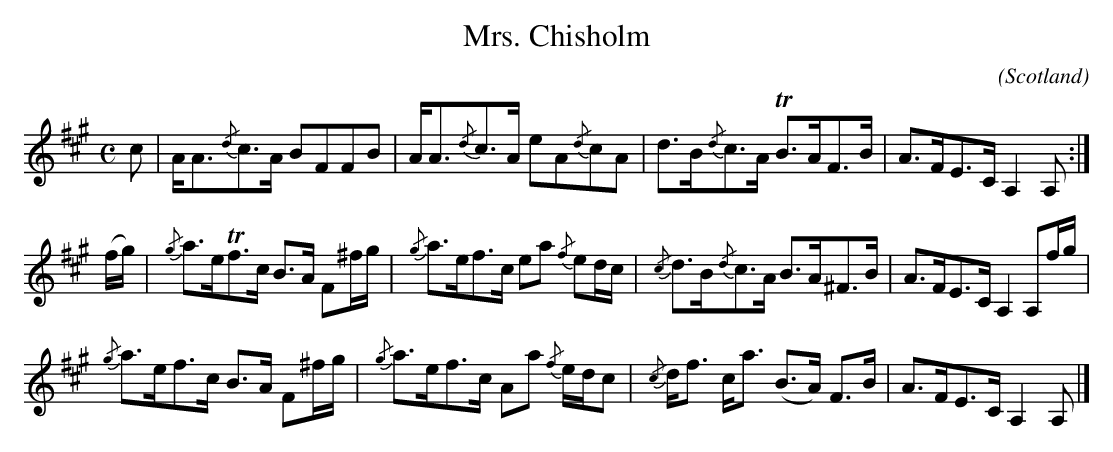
X:1
T:Mrs. Chisholm
C:
O:Scotland
M:C
L:1/8
K:A
c | A<A{/d}c>A BFFB | A<A{/d}c>A eA{/d}cA | d>B{/d}c>A TB>AF>B | A>FE>C A,2A, :|
(f/2g/2) | {/g}a>eTf>c B>A F^f/2g/2 | {/g}a>ef>c ea {/f}ed/2c/2 | {/c}d>B{/d}c>A B>A^F>B | A>FE>C A,2 A,f/2g/2 |
{/g}a>ef>c B>A F^f/2g/2 | {/g}a>ef>c Aa {/f}e/2d/2c | {/c}d<f c<a (B>A) F>B | A>FE>C A,2A, |]
